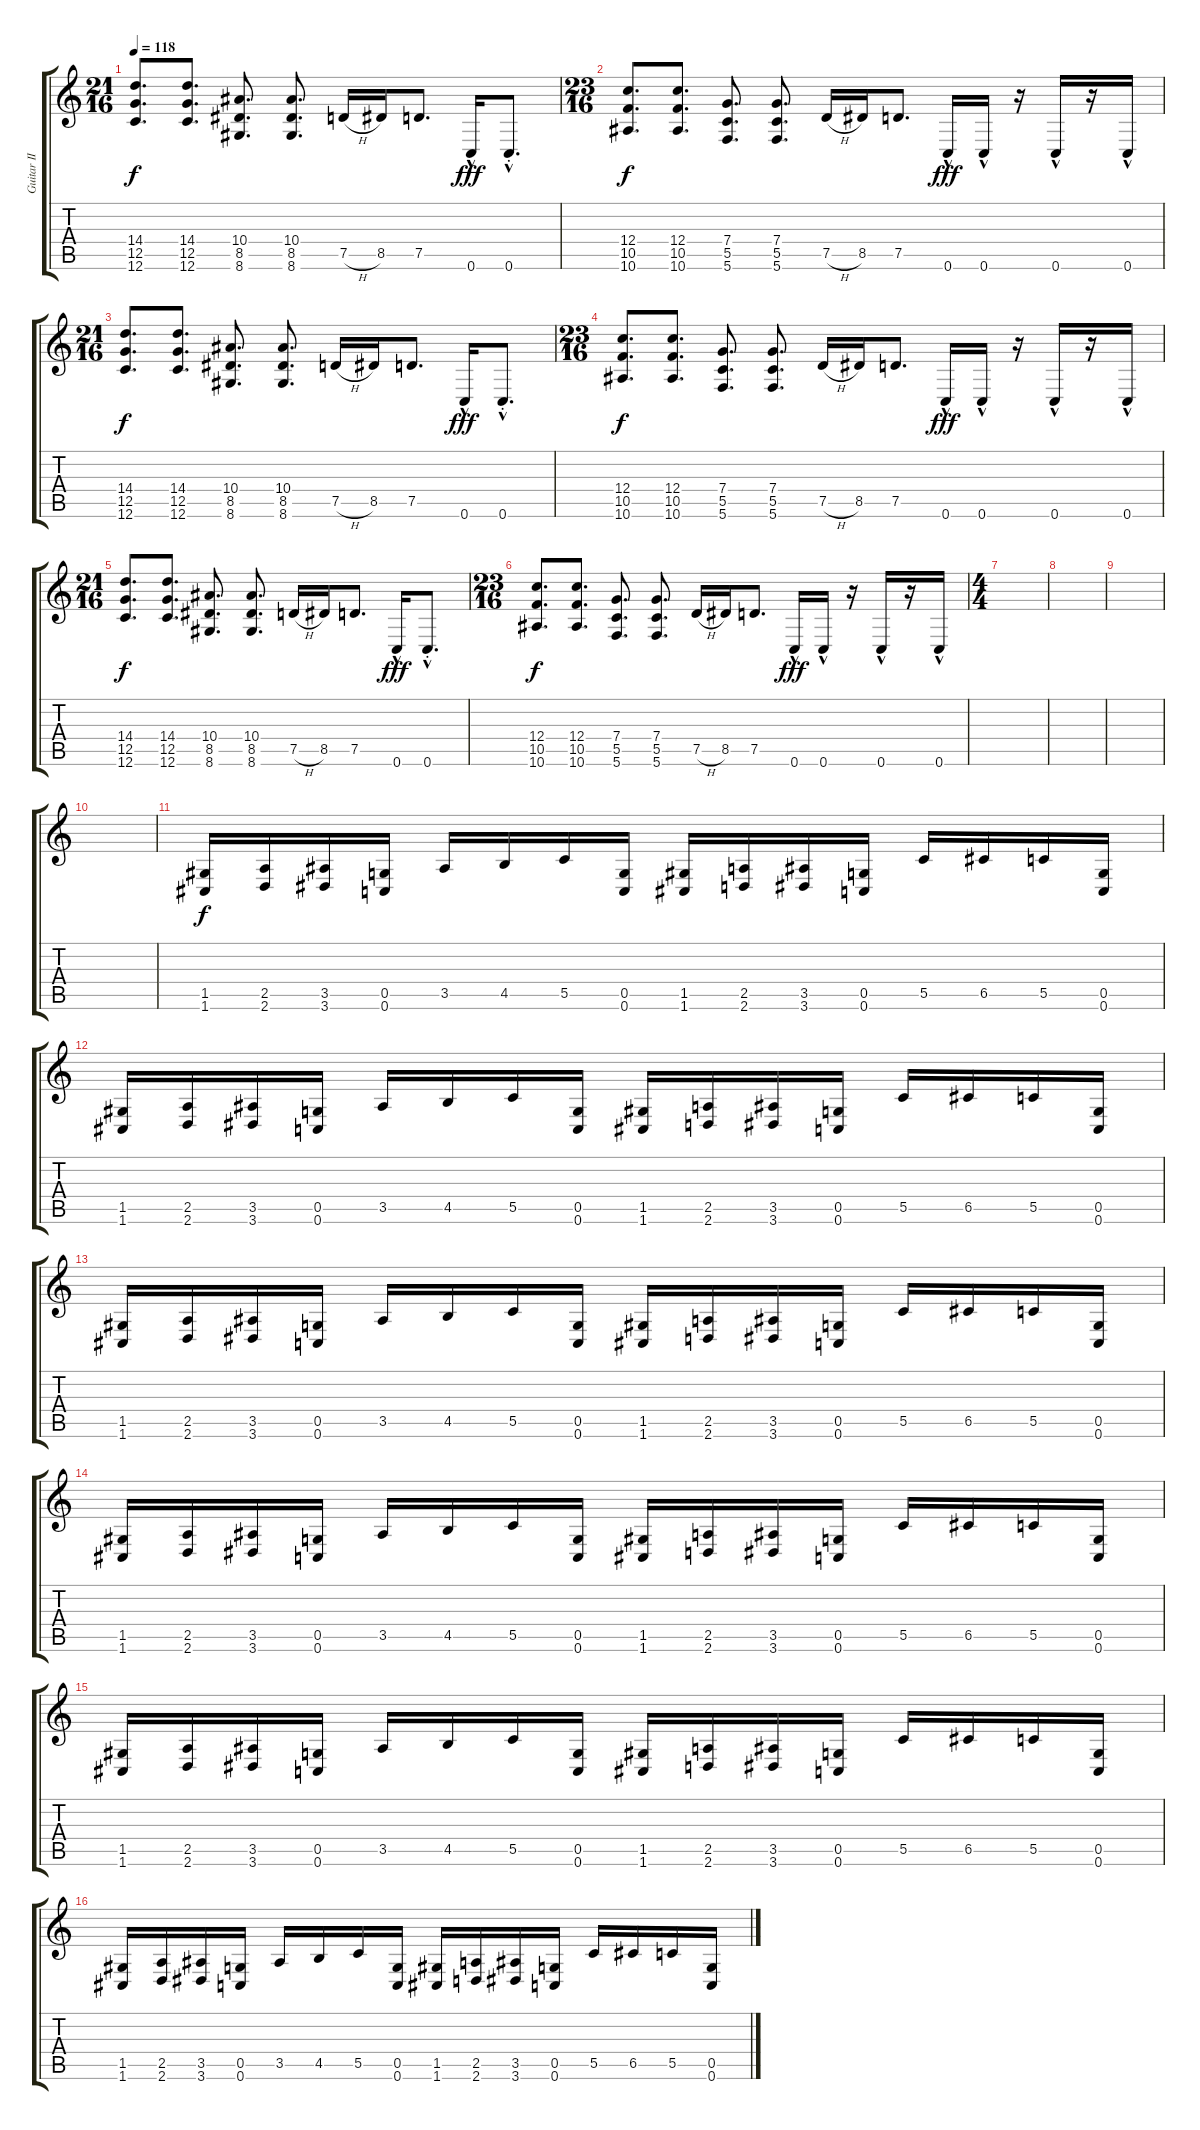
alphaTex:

\track ("Guitar II" "Guitar II") {instrument distortionguitar}
\staff {score tabs}
\tuning (D4 A3 F3 C3 G2 C2) {hide}
\ts (21 16)
\tempo 118
\clef g2
\ks c
(14.4 12.5 12.6).8{d dy f volume 14 balance 2} (14.4 12.5 12.6).8{d} (10.4 8.5 8.6).8{d} (10.4 8.5 8.6).8{d} 7.5{h}.16 8.5.16 7.5.8{d} 0.6{hac}.16{dy fff} 0.6{hac st}.8{d} |
\ts (23 16)
(12.4 10.5 10.6).8{d dy f} (12.4 10.5 10.6).8{d} (7.4 5.5 5.6).8{d} (7.4 5.5 5.6).8{d} 7.5{h}.16 8.5.16 7.5.8{d} 0.6{hac}.16{dy fff} 0.6{hac}.16 r.16 0.6{hac}.16 r.16 0.6{hac}.16 |
\ts (21 16)
(14.4 12.5 12.6).8{d dy f volume 14 balance 2} (14.4 12.5 12.6).8{d} (10.4 8.5 8.6).8{d} (10.4 8.5 8.6).8{d} 7.5{h}.16 8.5.16 7.5.8{d} 0.6{hac}.16{dy fff} 0.6{hac st}.8{d} |
\ts (23 16)
(12.4 10.5 10.6).8{d dy f} (12.4 10.5 10.6).8{d} (7.4 5.5 5.6).8{d} (7.4 5.5 5.6).8{d} 7.5{h}.16 8.5.16 7.5.8{d} 0.6{hac}.16{dy fff} 0.6{hac}.16 r.16 0.6{hac}.16 r.16 0.6{hac}.16 |
\ts (21 16)
(14.4 12.5 12.6).8{d dy f volume 14 balance 2} (14.4 12.5 12.6).8{d} (10.4 8.5 8.6).8{d} (10.4 8.5 8.6).8{d} 7.5{h}.16 8.5.16 7.5.8{d} 0.6{hac}.16{dy fff} 0.6{hac st}.8{d} |
\ts (23 16)
(12.4 10.5 10.6).8{d dy f} (12.4 10.5 10.6).8{d} (7.4 5.5 5.6).8{d} (7.4 5.5 5.6).8{d} 7.5{h}.16 8.5.16 7.5.8{d} 0.6{hac}.16{dy fff} 0.6{hac}.16 r.16 0.6{hac}.16 r.16 0.6{hac}.16 |
\ts (4 4)
|
|
|
|
(1.5 1.6).16{dy f volume 14 balance 2 instrument distortionguitar} (2.5 2.6).16 (3.5 3.6).16 (0.5 0.6).16 3.5.16 4.5.16 5.5.16 (0.5 0.6).16 (1.5 1.6).16 (2.5 2.6).16 (3.5 3.6).16 (0.5 0.6).16 5.5.16 6.5.16 5.5.16 (0.5 0.6).16 |
(1.5 1.6).16{volume 14 balance 2} (2.5 2.6).16 (3.5 3.6).16 (0.5 0.6).16 3.5.16 4.5.16 5.5.16 (0.5 0.6).16 (1.5 1.6).16 (2.5 2.6).16 (3.5 3.6).16 (0.5 0.6).16 5.5.16 6.5.16 5.5.16 (0.5 0.6).16 |
(1.5 1.6).16{volume 14 balance 2} (2.5 2.6).16 (3.5 3.6).16 (0.5 0.6).16 3.5.16 4.5.16 5.5.16 (0.5 0.6).16 (1.5 1.6).16 (2.5 2.6).16 (3.5 3.6).16 (0.5 0.6).16 5.5.16 6.5.16 5.5.16 (0.5 0.6).16 |
(1.5 1.6).16{volume 14 balance 2} (2.5 2.6).16 (3.5 3.6).16 (0.5 0.6).16 3.5.16 4.5.16 5.5.16 (0.5 0.6).16 (1.5 1.6).16 (2.5 2.6).16 (3.5 3.6).16 (0.5 0.6).16 5.5.16 6.5.16 5.5.16 (0.5 0.6).16 |
(1.5 1.6).16{volume 14 balance 2} (2.5 2.6).16 (3.5 3.6).16 (0.5 0.6).16 3.5.16 4.5.16 5.5.16 (0.5 0.6).16 (1.5 1.6).16 (2.5 2.6).16 (3.5 3.6).16 (0.5 0.6).16 5.5.16 6.5.16 5.5.16 (0.5 0.6).16 |
(1.5 1.6).16{volume 14 balance 2} (2.5 2.6).16 (3.5 3.6).16 (0.5 0.6).16 3.5.16 4.5.16 5.5.16 (0.5 0.6).16 (1.5 1.6).16 (2.5 2.6).16 (3.5 3.6).16 (0.5 0.6).16 5.5.16 6.5.16 5.5.16 (0.5 0.6).16
